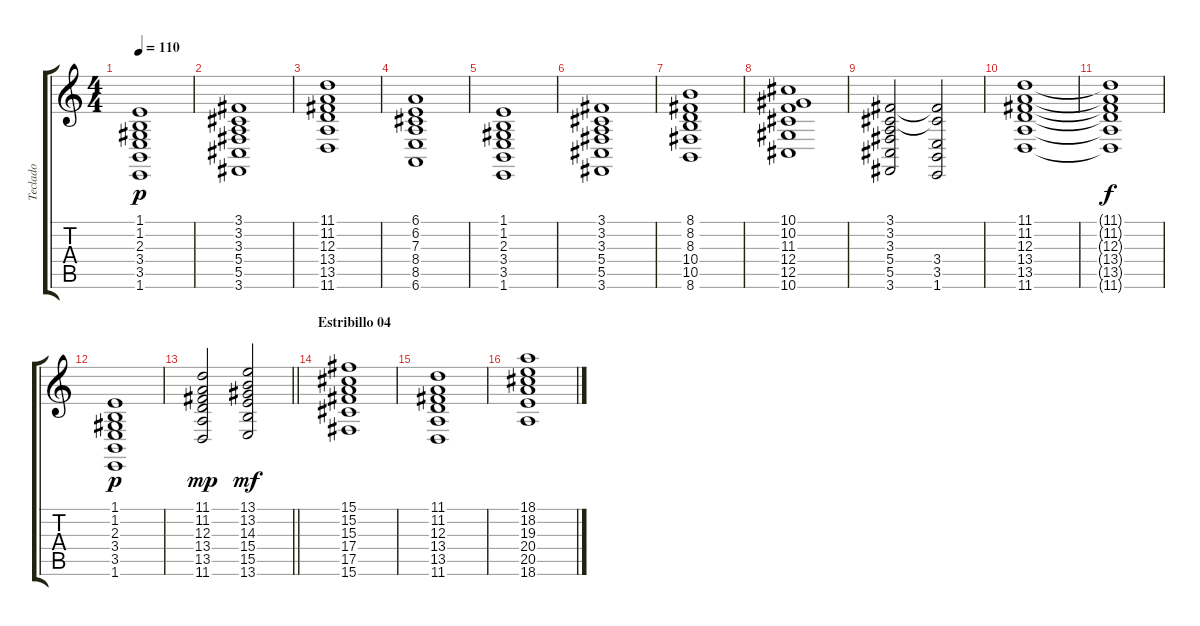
\track ("Teclado" "Teclado") {instrument viola}
\staff {score tabs}
\tuning (Eb4 Bb3 Gb3 Db3 Ab2 Eb2) {hide}
\ts (4 4)
\tempo 110
\clef g2
\ks c
(1.1 1.2 2.3 3.4 3.5 1.6).1{dy p} |
(3.1 3.2 3.3 5.4 5.5 3.6).1 |
(11.1 11.2 12.3 13.4 13.5 11.6).1 |
(6.1 6.2 7.3 8.4 8.5 6.6).1 |
(1.1 1.2 2.3 3.4 3.5 1.6).1 |
(3.1 3.2 3.3 5.4 5.5 3.6).1 |
(8.1 8.2 8.3 10.4 10.5 8.6).1 |
(10.1 10.2 11.3 12.4 12.5 10.6).1 |
(3.1 3.2 3.3 5.4 5.5 3.6).2 (3.1{t} 3.2{t} 3.4 3.5 1.6).2 |
(11.1 11.2 12.3 13.4 13.5 11.6).1 |
(11.1{t} 11.2{t} 12.3{t} 13.4{t} 13.5{t} 11.6{t}).1{dy f} |
(1.1 1.2 2.3 3.4 3.5 1.6).1{dy p} |
\barLineRight lightlight
(11.1 11.2 12.3 13.4 13.5 11.6).2{dy mp} (13.1 13.2 14.3 15.4 15.5 13.6).2{dy mf} |
\section ("" "Estribillo 04")
(15.1 15.2 15.3 17.4 17.5 15.6).1{volume 16 instrument stringensemble1} |
(11.1 11.2 12.3 13.4 13.5 11.6).1 |
(18.1 18.2 19.3 20.4 20.5 18.6).1
